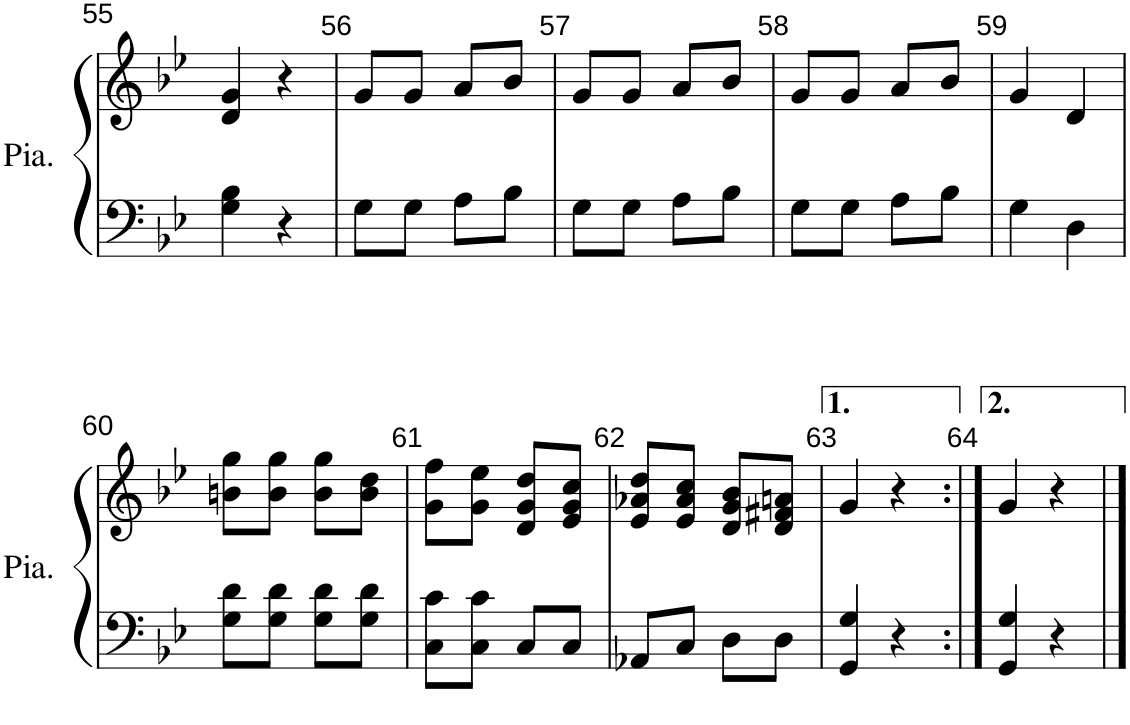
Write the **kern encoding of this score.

**kern	**kern
*part1	*part1
*staff2	*staff1
*I"Piano	*
*I'Pia.	*
!!LO:PB:g=z
*clefF4	*clefG2
*k[b-e-]	*k[b-e-]
*M2/4	*M2/4
=55	=55
4G\ 4B-\	4d/ 4g/
4r	4r
=56	=56
8G\L	8g/L
8G\J	8g/J
8A\L	8a/L
8B-\J	8b-/J
=57	=57
8G\L	8g/L
8G\J	8g/J
8A\L	8a/L
8B-\J	8b-/J
=58	=58
8G\L	8g/L
8G\J	8g/J
8A\L	8a/L
8B-\J	8b-/J
=59	=59
4G\	4g/
4D\	4d/
!!LO:LB:g=z
=60	=60
8G\ 8d\L	8bn\ 8gg\L
8G\ 8d\J	8b\ 8gg\J
8G\ 8d\L	8b\ 8gg\L
8G\ 8d\J	8b\ 8dd\J
=61	=61
8C\ 8c\L	8g\ 8ff\L
8C\ 8c\J	8g\ 8ee-\J
8C/L	8d/ 8g/ 8dd/L
8C/J	8e-/ 8g/ 8cc/J
=62	=62
8AA-X/L	8e-/ 8a-X/ 8dd/L
8C/J	8e-/ 8a-/ 8cc/J
8D\L	8d/ 8g/ 8b-/L
8D\J	8d/ 8f#X/ 8an/J
=63	=63
4GG/ 4G/	4g/
4r	4r
=64:|!	=64:|!
4GG/ 4G/	4g/
4r	4r
==	==
*-	*-
